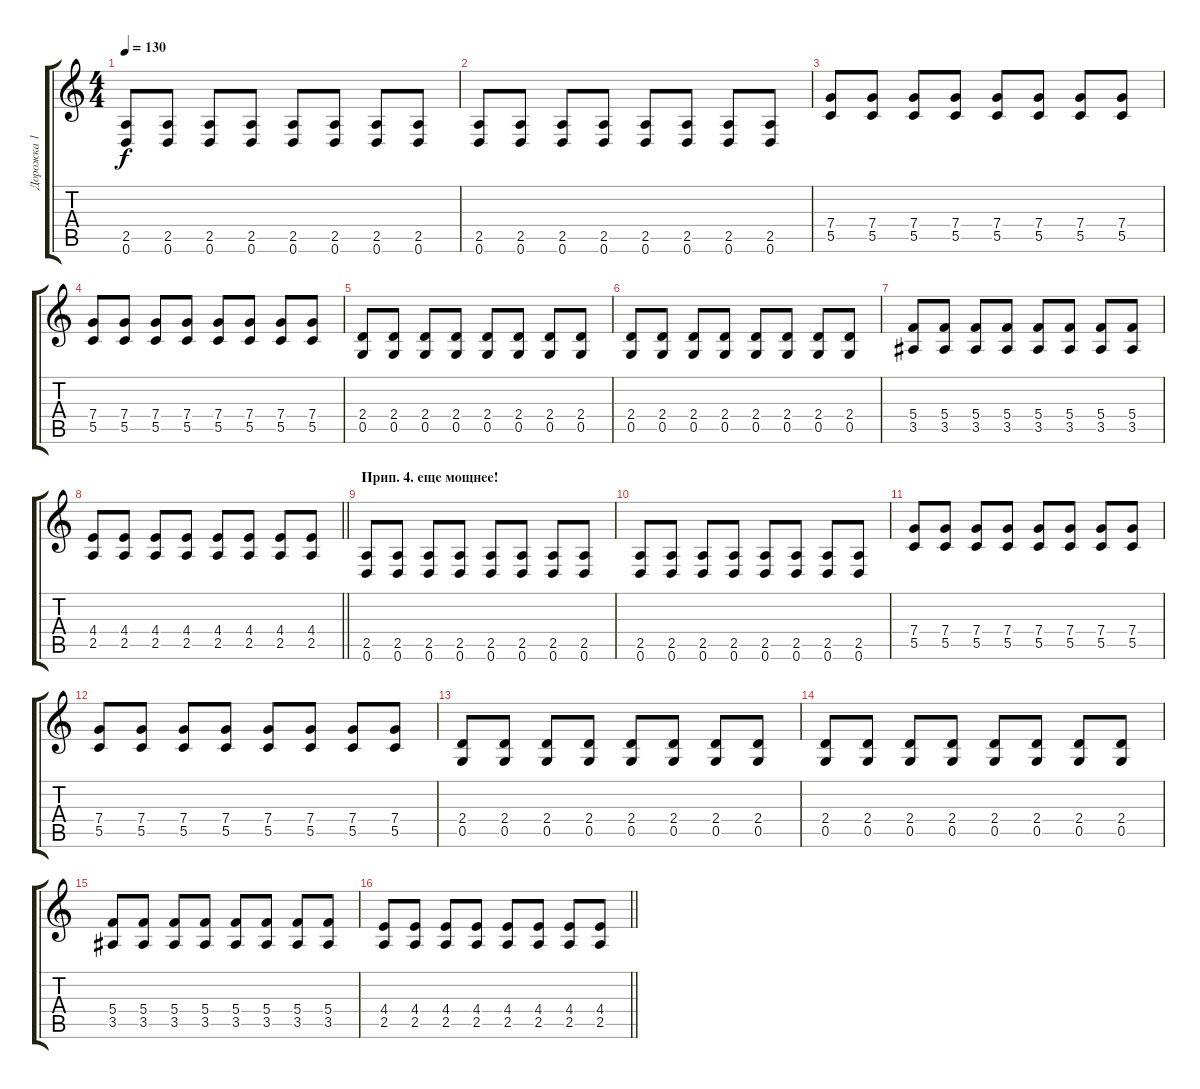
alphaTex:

\track ("Дорожка 1" "Дорожка 1") {instrument acousticguitarsteel}
\staff {score tabs}
\tuning (D4 A3 F3 C3 G2 D2) {hide}
\ts (4 4)
\tempo 130
\clef g2
\ks c
(2.5 0.6).8{dy f} (2.5 0.6).8 (2.5 0.6).8 (2.5 0.6).8 (2.5 0.6).8 (2.5 0.6).8 (2.5 0.6).8 (2.5 0.6).8 |
(2.5 0.6).8 (2.5 0.6).8 (2.5 0.6).8 (2.5 0.6).8 (2.5 0.6).8 (2.5 0.6).8 (2.5 0.6).8 (2.5 0.6).8 |
(7.4 5.5).8 (7.4 5.5).8 (7.4 5.5).8 (7.4 5.5).8 (7.4 5.5).8 (7.4 5.5).8 (7.4 5.5).8 (7.4 5.5).8 |
(7.4 5.5).8 (7.4 5.5).8 (7.4 5.5).8 (7.4 5.5).8 (7.4 5.5).8 (7.4 5.5).8 (7.4 5.5).8 (7.4 5.5).8 |
(2.4 0.5).8 (2.4 0.5).8 (2.4 0.5).8 (2.4 0.5).8 (2.4 0.5).8 (2.4 0.5).8 (2.4 0.5).8 (2.4 0.5).8 |
(2.4 0.5).8 (2.4 0.5).8 (2.4 0.5).8 (2.4 0.5).8 (2.4 0.5).8 (2.4 0.5).8 (2.4 0.5).8 (2.4 0.5).8 |
(5.4 3.5).8 (5.4 3.5).8 (5.4 3.5).8 (5.4 3.5).8 (5.4 3.5).8 (5.4 3.5).8 (5.4 3.5).8 (5.4 3.5).8 |
\barLineRight lightlight
(4.4 2.5).8 (4.4 2.5).8 (4.4 2.5).8 (4.4 2.5).8 (4.4 2.5).8 (4.4 2.5).8 (4.4 2.5).8 (4.4 2.5).8 |
\section ("" "Прип. 4. еще мощнее!")
(2.5 0.6).8 (2.5 0.6).8 (2.5 0.6).8 (2.5 0.6).8 (2.5 0.6).8 (2.5 0.6).8 (2.5 0.6).8 (2.5 0.6).8 |
(2.5 0.6).8 (2.5 0.6).8 (2.5 0.6).8 (2.5 0.6).8 (2.5 0.6).8 (2.5 0.6).8 (2.5 0.6).8 (2.5 0.6).8 |
(7.4 5.5).8 (7.4 5.5).8 (7.4 5.5).8 (7.4 5.5).8 (7.4 5.5).8 (7.4 5.5).8 (7.4 5.5).8 (7.4 5.5).8 |
(7.4 5.5).8 (7.4 5.5).8 (7.4 5.5).8 (7.4 5.5).8 (7.4 5.5).8 (7.4 5.5).8 (7.4 5.5).8 (7.4 5.5).8 |
(2.4 0.5).8 (2.4 0.5).8 (2.4 0.5).8 (2.4 0.5).8 (2.4 0.5).8 (2.4 0.5).8 (2.4 0.5).8 (2.4 0.5).8 |
(2.4 0.5).8 (2.4 0.5).8 (2.4 0.5).8 (2.4 0.5).8 (2.4 0.5).8 (2.4 0.5).8 (2.4 0.5).8 (2.4 0.5).8 |
(5.4 3.5).8 (5.4 3.5).8 (5.4 3.5).8 (5.4 3.5).8 (5.4 3.5).8 (5.4 3.5).8 (5.4 3.5).8 (5.4 3.5).8 |
\barLineRight lightlight
(4.4 2.5).8 (4.4 2.5).8 (4.4 2.5).8 (4.4 2.5).8 (4.4 2.5).8 (4.4 2.5).8 (4.4 2.5).8 (4.4 2.5).8
